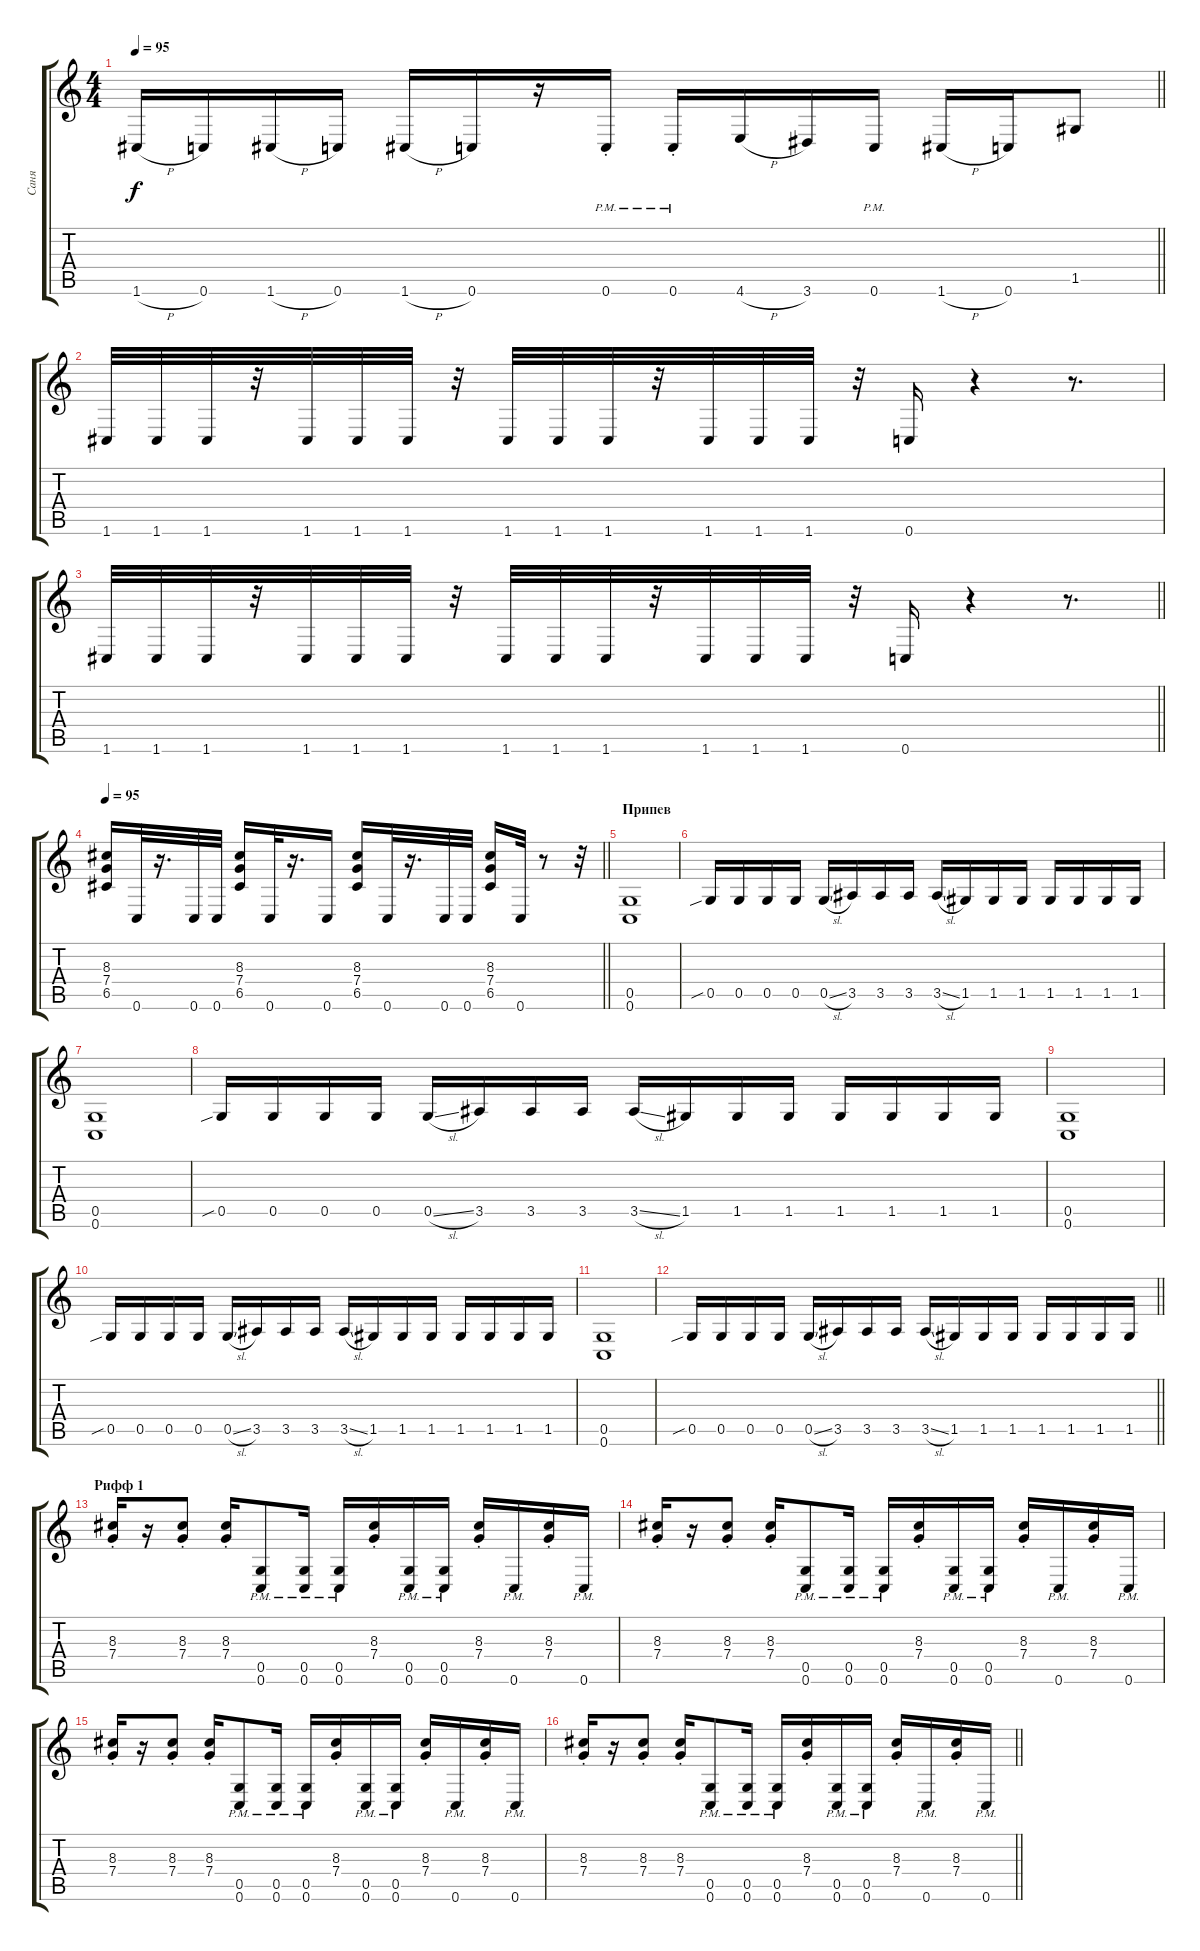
\track ("Саня" "Саня") {instrument overdrivenguitar}
\staff {score tabs}
\tuning (D4 A3 F3 C3 G2 C2) {hide}
\ts (4 4)
\tempo 95
\clef g2
\barLineRight lightlight
\ks c
1.6{h}.16{dy f} 0.6.16 1.6{h}.16 0.6.16 1.6{h}.16 0.6.16 r.16 0.6{pm st}.16 0.6{pm st}.16 4.6{h}.16 3.6.16 0.6{pm}.16 1.6{h}.16 0.6.16 1.5.8 |
\section ("" "")
1.6.32 1.6.32 1.6.32 r.32 1.6.32 1.6.32 1.6.32 r.32 1.6.32 1.6.32 1.6.32 r.32 1.6.32 1.6.32 1.6.32 r.32 0.6.16 r.4 r.8{d} |
\barLineRight lightlight
1.6.32 1.6.32 1.6.32 r.32 1.6.32 1.6.32 1.6.32 r.32 1.6.32 1.6.32 1.6.32 r.32 1.6.32 1.6.32 1.6.32 r.32 0.6.16 r.4 r.8{d} |
\section ("" "")
\tempo 95
\barLineRight lightlight
(8.3 7.4 6.5).16 0.6.32 r.16{d} 0.6.32 0.6.32 (8.3 7.4 6.5).16 0.6.32 r.16{d} 0.6.16 (8.3 7.4 6.5).16 0.6.32 r.16{d} 0.6.32 0.6.32 (8.3 7.4 6.5).16 0.6.32 r.8 r.32 |
\section ("" "Припев")
(0.5 0.6).1 |
0.5{sib}.16 0.5.16 0.5.16 0.5.16 0.5{sl}.16 3.5.16 3.5.16 3.5.16 3.5{sl}.16 1.5.16 1.5.16 1.5.16 1.5.16 1.5.16 1.5.16 1.5.16 |
(0.5 0.6).1 |
0.5{sib}.16 0.5.16 0.5.16 0.5.16 0.5{sl}.16 3.5.16 3.5.16 3.5.16 3.5{sl}.16 1.5.16 1.5.16 1.5.16 1.5.16 1.5.16 1.5.16 1.5.16 |
(0.5 0.6).1 |
0.5{sib}.16 0.5.16 0.5.16 0.5.16 0.5{sl}.16 3.5.16 3.5.16 3.5.16 3.5{sl}.16 1.5.16 1.5.16 1.5.16 1.5.16 1.5.16 1.5.16 1.5.16 |
(0.5 0.6).1 |
\barLineRight lightlight
0.5{sib}.16 0.5.16 0.5.16 0.5.16 0.5{sl}.16 3.5.16 3.5.16 3.5.16 3.5{sl}.16 1.5.16 1.5.16 1.5.16 1.5.16 1.5.16 1.5.16 1.5.16 |
\section ("" "Рифф 1")
(8.3 7.4{st}).16 r.16 (8.3{st} 7.4{st}).8 (8.3{st} 7.4{st}).16 (0.5{pm} 0.6{pm}).8 (0.5{pm} 0.6{pm}).16 (0.5{pm} 0.6{pm}).16 (8.3 7.4{st}).16 (0.5{pm} 0.6{pm}).16 (0.5{pm} 0.6{pm}).16 (8.3 7.4{st}).16 0.6{pm}.16 (8.3 7.4{st}).16 0.6{pm}.16 |
(8.3 7.4{st}).16 r.16 (8.3{st} 7.4{st}).8 (8.3{st} 7.4{st}).16 (0.5{pm} 0.6{pm}).8 (0.5{pm} 0.6{pm}).16 (0.5{pm} 0.6{pm}).16 (8.3 7.4{st}).16 (0.5{pm} 0.6{pm}).16 (0.5{pm} 0.6{pm}).16 (8.3 7.4{st}).16 0.6{pm}.16 (8.3 7.4{st}).16 0.6{pm}.16 |
(8.3 7.4{st}).16 r.16 (8.3{st} 7.4{st}).8 (8.3{st} 7.4{st}).16 (0.5{pm} 0.6{pm}).8 (0.5{pm} 0.6{pm}).16 (0.5{pm} 0.6{pm}).16 (8.3 7.4{st}).16 (0.5{pm} 0.6{pm}).16 (0.5{pm} 0.6{pm}).16 (8.3 7.4{st}).16 0.6{pm}.16 (8.3 7.4{st}).16 0.6{pm}.16 |
\barLineRight lightlight
(8.3 7.4{st}).16 r.16 (8.3{st} 7.4{st}).8 (8.3{st} 7.4{st}).16 (0.5{pm} 0.6{pm}).8 (0.5{pm} 0.6{pm}).16 (0.5{pm} 0.6{pm}).16 (8.3 7.4{st}).16 (0.5{pm} 0.6{pm}).16 (0.5{pm} 0.6{pm}).16 (8.3 7.4{st}).16 0.6{pm}.16 (8.3 7.4{st}).16 0.6{pm}.16
